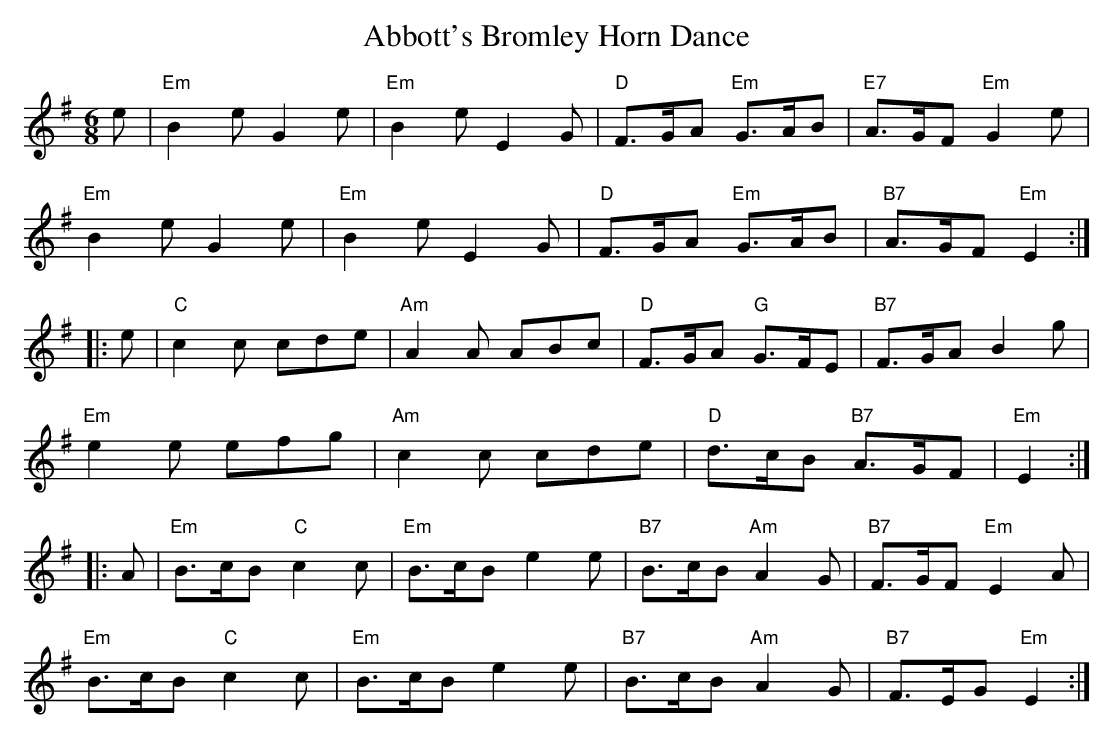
X:1
T:Abbott's Bromley Horn Dance
M:6/8
L:1/8
K:Em
e|"Em"B2e G2e|"Em"B2e E2G|"D"F>GA "Em"G>AB|"E7"A>GF "Em"G2e|
"Em"B2e G2e|"Em"B2e E2G|"D"F>GA "Em"G>AB|"B7"A>GF "Em"E2:|
|:e|"C"c2c cde|"Am"A2A ABc|"D"F>GA "G"G>FE|"B7"F>GA B2g|
"Em"e2e efg|"Am"c2c cde|"D"d>cB "B7"A>GF|"Em"E2:|
|:A|"Em"B>cB "C"c2c|"Em"B>cB e2e|"B7"B>cB "Am"A2G|"B7"F>GF "Em"E2A|
"Em"B>cB "C"c2c|"Em"B>cB e2e|"B7"B>cB "Am"A2G|"B7"F>EG "Em"E2:|
